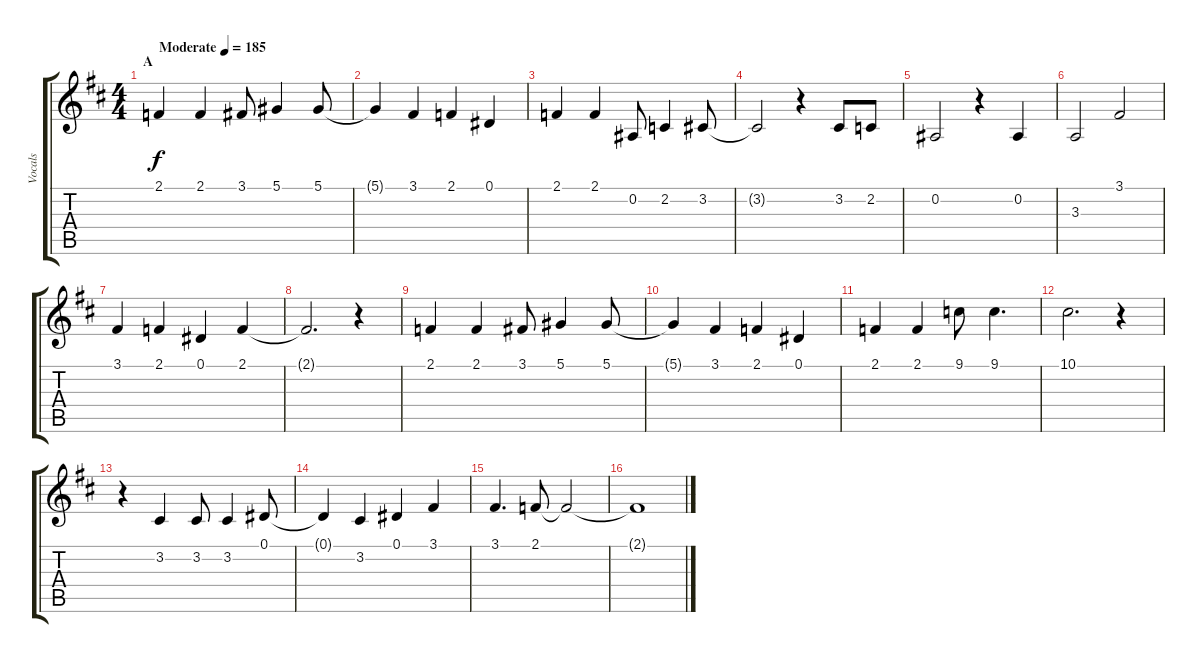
\track ("Vocals" "Vocals") {instrument oboe}
\staff {score tabs}
\tuning (Eb4 Bb3 Gb3 Db3 Ab2 Eb2) {hide}
\ts (4 4)
\section ("" "A")
\tempo (185 "Moderate")
\clef g2
\ks d
2.1.4{dy f instrument oboe} 2.1.4 3.1.8 5.1.4 5.1.8 |
5.1{t}.4 3.1.4 2.1.4 0.1.4 |
2.1.4 2.1.4 0.2.8 2.2.4 3.2.8 |
3.2{t}.2 r.4 3.2.8 2.2.8 |
0.2.2 r.4 0.2.4 |
3.3.2 3.1.2 |
3.1.4 2.1.4 0.1.4 2.1.4 |
2.1{t}.2{d} r.4 |
2.1.4 2.1.4 3.1.8 5.1.4 5.1.8 |
5.1{t}.4 3.1.4 2.1.4 0.1.4 |
2.1.4 2.1.4 9.1.8 9.1.4{d} |
10.1.2{d} r.4 |
r.4 3.2.4 3.2.8 3.2.4 0.1.8 |
0.1{t}.4 3.2.4 0.1.4 3.1.4 |
3.1.4{d} 2.1.8 2.1{t}.2 |
2.1{t}.1
